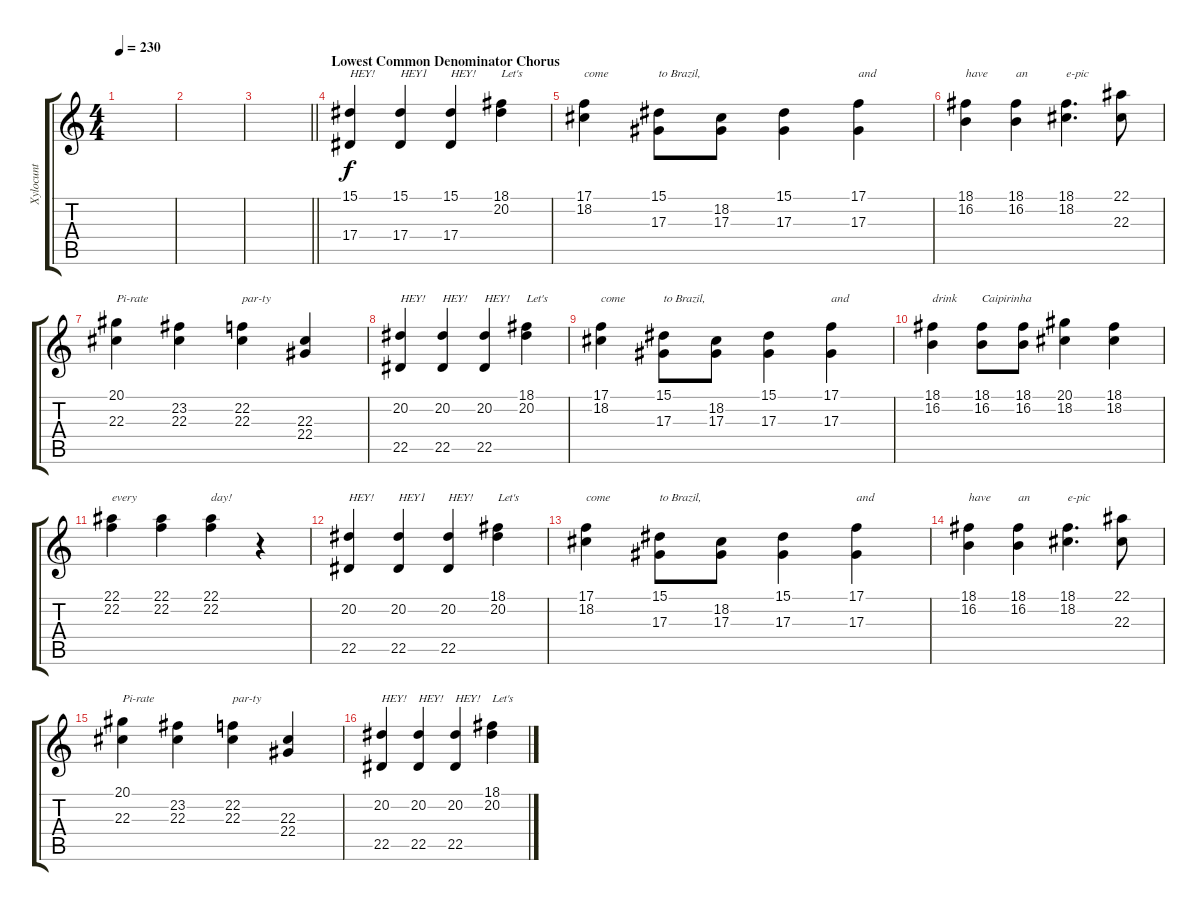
\track ("Xylocunt" "Xylocunt") {instrument marimba}
\staff {score tabs}
\tuning (C4 G3 Eb3 Bb2 F2 C2) {hide}
\ts (4 4)
\tempo 230
\clef g2
\ks c
|
|
\barLineRight lightlight
|
\section ("" "Lowest Common Denominator Chorus")
(15.1 17.4).4{txt "HEY!"} (15.1 17.4).4{txt "HEY1"} (15.1 17.4).4{txt "HEY!"} (18.1 20.2).4{txt "Let's"} |
(17.1 18.2).4{txt "come"} (15.1 17.3).8{txt "to Brazil,"} (18.2 17.3).8 (15.1 17.3).4 (17.1 17.3).4{txt "and"} |
(18.1 16.2).4{txt "have"} (18.1 16.2).4{txt "an"} (18.1 18.2).4{d txt "e-pic"} (22.1 22.3).8 |
(20.1 22.3).4{txt "Pi-rate"} (23.2 22.3).4 (22.2 22.3).4{txt "par-ty"} (22.3 22.4).4 |
(20.2 22.5).4{txt "HEY!"} (20.2 22.5).4{txt "HEY!"} (20.2 22.5).4{txt "HEY!"} (18.1 20.2).4{txt "Let's"} |
(17.1 18.2).4{txt "come"} (15.1 17.3).8{txt "to Brazil,"} (18.2 17.3).8 (15.1 17.3).4 (17.1 17.3).4{txt "and"} |
(18.1 16.2).4{txt "drink"} (18.1 16.2).8{txt "Caipirinha"} (18.1 16.2).8 (20.1 18.2).4 (18.1 18.2).4 |
(22.1 22.2).4{txt "every"} (22.1 22.2).4 (22.1 22.2).4{txt "day!"} r.4 |
(20.2 22.5).4{txt "HEY!"} (20.2 22.5).4{txt "HEY1"} (20.2 22.5).4{txt "HEY!"} (18.1 20.2).4{txt "Let's"} |
(17.1 18.2).4{txt "come"} (15.1 17.3).8{txt "to Brazil,"} (18.2 17.3).8 (15.1 17.3).4 (17.1 17.3).4{txt "and"} |
(18.1 16.2).4{txt "have"} (18.1 16.2).4{txt "an"} (18.1 18.2).4{d txt "e-pic"} (22.1 22.3).8 |
(20.1 22.3).4{txt "Pi-rate"} (23.2 22.3).4 (22.2 22.3).4{txt "par-ty"} (22.3 22.4).4 |
(20.2 22.5).4{txt "HEY!"} (20.2 22.5).4{txt "HEY!"} (20.2 22.5).4{txt "HEY!"} (18.1 20.2).4{txt "Let's"}
